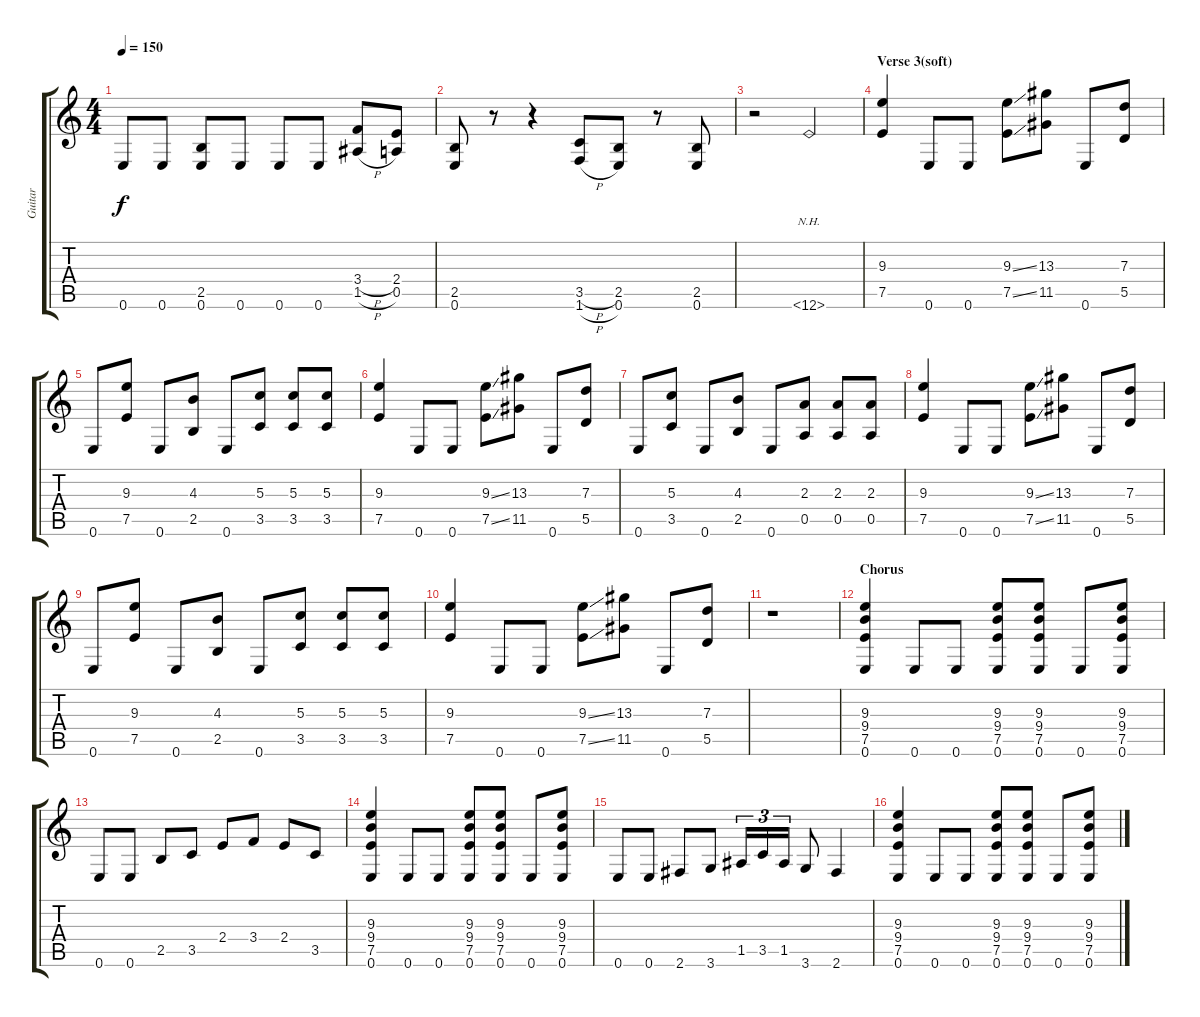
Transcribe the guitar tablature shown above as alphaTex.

\track ("Guitar" "Guitar") {instrument distortionguitar}
\staff {score tabs}
\tuning (E4 B3 G3 D3 A2 E2) {hide}
\ts (4 4)
\tempo 150
\clef g2
\ks c
0.6.8{dy f} 0.6.8 (2.5 0.6).8 0.6.8 0.6.8 0.6.8 (3.4{h} 1.5{h}).8 (2.4 0.5).8 |
(2.5 0.6).8 r.8 r.4 (3.5{h} 1.6{h}).8 (2.5 0.6).8 r.8 (2.5 0.6).8 |
r.2 12.6{nh}.2{instrument electricguitarmuted} |
\section ("" "Verse 3(soft)")
(9.3 7.5).4{volume 7 instrument electricguitarmuted} 0.6.8 0.6.8 (9.3{ss} 7.5{ss}).8 (13.3 11.5).8 0.6.8 (7.3 5.5).8 |
0.6.8 (9.3 7.5).8 0.6.8 (4.3 2.5).8 0.6.8 (5.3 3.5).8 (5.3 3.5).8 (5.3 3.5).8 |
(9.3 7.5).4 0.6.8 0.6.8 (9.3{ss} 7.5{ss}).8 (13.3 11.5).8 0.6.8 (7.3 5.5).8 |
0.6.8 (5.3 3.5).8 0.6.8 (4.3 2.5).8 0.6.8 (2.3 0.5).8 (2.3 0.5).8 (2.3 0.5).8 |
(9.3 7.5).4 0.6.8 0.6.8 (9.3{ss} 7.5{ss}).8 (13.3 11.5).8 0.6.8 (7.3 5.5).8 |
0.6.8 (9.3 7.5).8 0.6.8 (4.3 2.5).8 0.6.8 (5.3 3.5).8 (5.3 3.5).8 (5.3 3.5).8 |
(9.3 7.5).4 0.6.8 0.6.8 (9.3{ss} 7.5{ss}).8 (13.3 11.5).8 0.6.8 (7.3 5.5).8 |
r.1 |
\section ("" "Chorus")
(9.3 9.4 7.5 0.6).4{volume 14 instrument distortionguitar} 0.6.8 0.6.8 (9.3 9.4 7.5 0.6).8 (9.3 9.4 7.5 0.6).8 0.6.8 (9.3 9.4 7.5 0.6).8 |
0.6.8 0.6.8 2.5.8 3.5.8 2.4.8 3.4.8 2.4.8 3.5.8 |
(9.3 9.4 7.5 0.6).4 0.6.8 0.6.8 (9.3 9.4 7.5 0.6).8 (9.3 9.4 7.5 0.6).8 0.6.8 (9.3 9.4 7.5 0.6).8 |
0.6.8 0.6.8 2.6.8 3.6.8 1.5.16{tu (3 2)} 3.5.16{tu (3 2)} 1.5.16{tu (3 2)} 3.6.8 2.6.4 |
(9.3 9.4 7.5 0.6).4 0.6.8 0.6.8 (9.3 9.4 7.5 0.6).8 (9.3 9.4 7.5 0.6).8 0.6.8 (9.3 9.4 7.5 0.6).8
